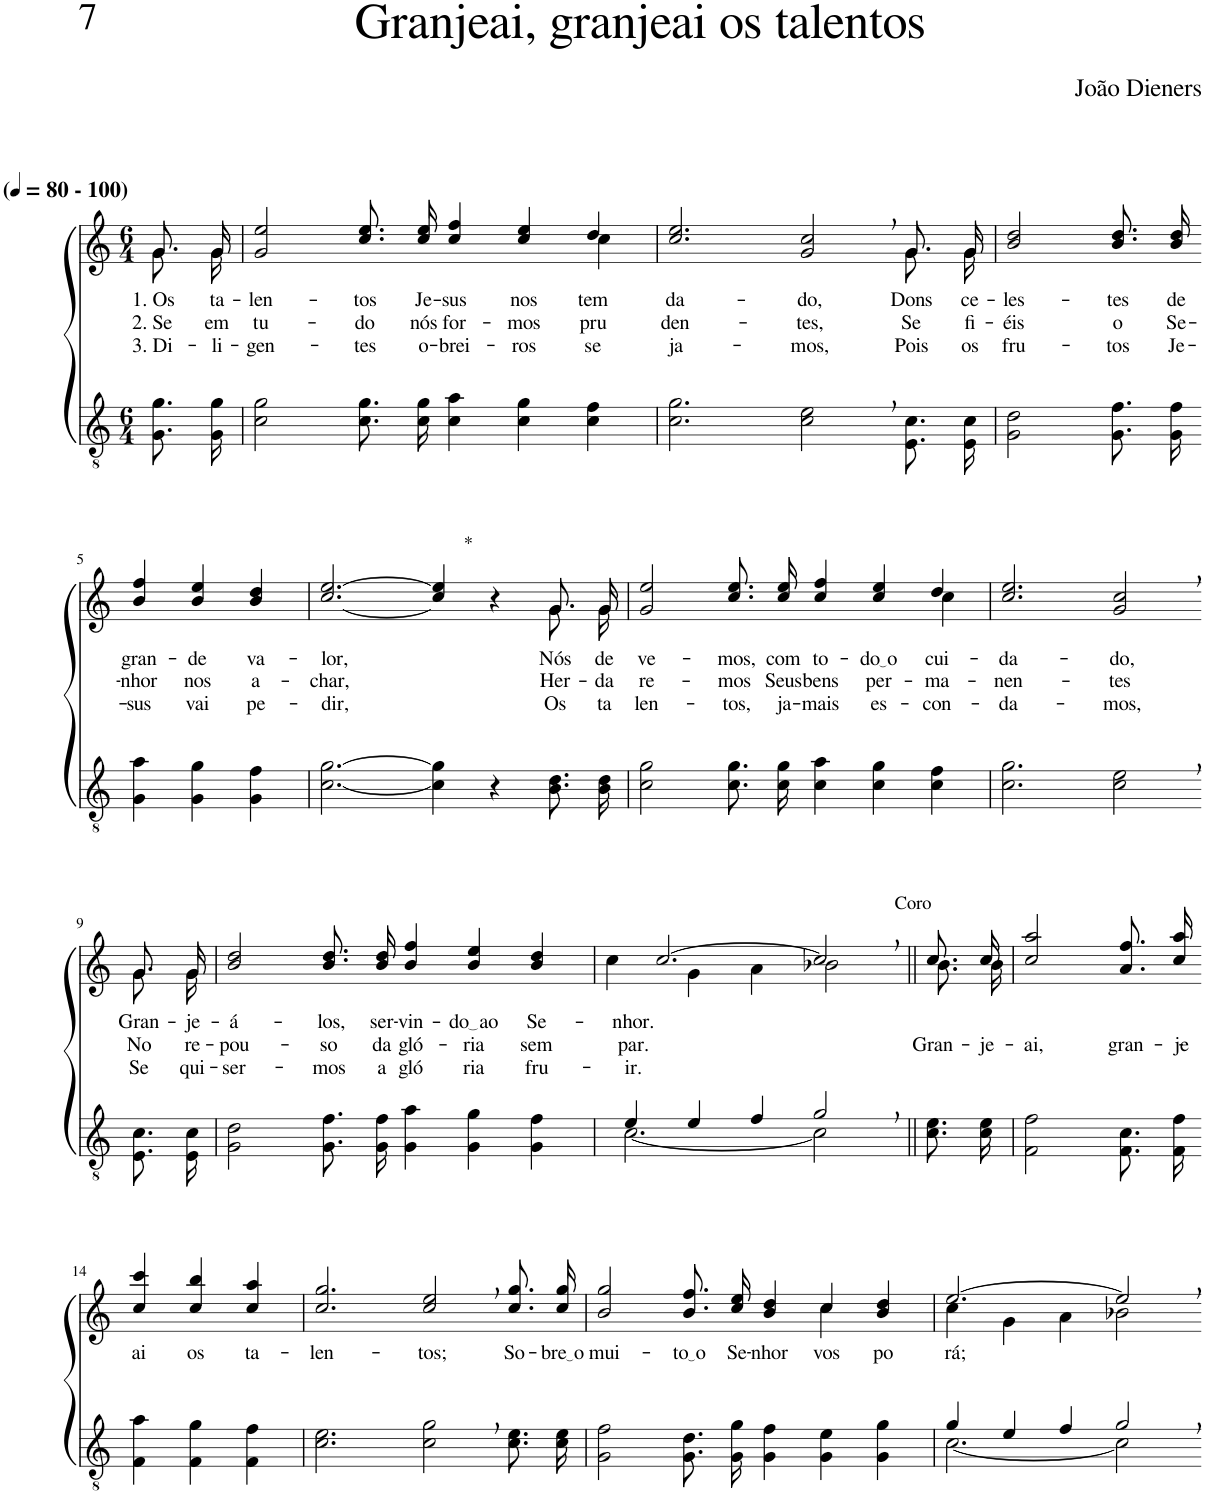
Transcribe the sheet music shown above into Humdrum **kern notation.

**kern	**kern	**text	**text	**text
*part2	*part1	*part1	*part1	*part1
*staff2	*staff1	*staff1	*staff1	*staff1
*I"Parte III e IV	*I"Parte I e II	*	*	*
*clefGv2	*clefG2	*	*	*
*Trd5c9	*Trd5c9	*	*	*
*k[]	*k[]	*	*	*
*M6/4	*M6/4	*	*	*
*MM80	*MM80	*	*	*
=1	=1	=1	=1	=1
!	!LO:TX:a:B:t=(	!	!	!
!	!LO:TX:a:B:t=- 100)	!	!	!
!	!	!LO:LY:b	!LO:LY:b	!LO:LY:b
*	*^	*	*	*
8.G\ 8.g\L	8.g/L	8.g\L	1. Os	2. Se	3. Di-
!	!	!	!LO:LY:b	!LO:LY:b	!LO:LY:b
16G\ 16g\Jk	16g/Jk	16g\Jk	ta-	em	-li-
=2	=2	=2	=2	=2	=2
!	!	!	!LO:LY:b	!LO:LY:b	!LO:LY:b
2c\ 2g\	2g/ 2ee/	4ryy	-len-	tu-	-gen-
!	!	!	!LO:LY:b	!LO:LY:b	!LO:LY:b
*	*v	*v	*	*	*
8.c\ 8.g\L	8.cc\ 8.ee\L	-tos	-do	-tes
!	!	!LO:LY:b	!LO:LY:b	!LO:LY:b
16c\ 16g\Jk	16cc\ 16ee\Jk	Je-	nós	o-
!	!	!LO:LY:b	!LO:LY:b	!LO:LY:b
4c\ 4a\	4cc/ 4ff/	-sus	for-	-brei-
!	!	!LO:LY:b	!LO:LY:b	!LO:LY:b
4c\ 4g\	4cc/ 4ee/	nos	-mos	-ros
*	*^	*	*	*
!	!	!	!LO:LY:b	!LO:LY:b	!LO:LY:b
4c\ 4f\	4dd/	4cc\	tem	pru-	se-
=3	=3	=3	=3	=3	=3
!	!	!	!LO:LY:b	!LO:LY:b	!LO:LY:b
2.c\ 2.g\	2.cc/ 2.ee/	4ryy	da-	-den-	-ja-
!	!	!	!LO:LY:b	!LO:LY:b	!LO:LY:b
*	*v	*v	*	*	*
2c\, 2e\,	2g/, 2cc/,	-do,	-tes,	-mos,
!	!	!LO:LY:b	!LO:LY:b	!LO:LY:b
*	*^	*	*	*
8.E/ 8.c/L	8.g/L	8.g\L	Dons	Se	Pois
!	!	!	!LO:LY:b	!LO:LY:b	!LO:LY:b
16E/ 16c/Jk	16g/Jk	16g\Jk	ce-	fi-	os
=4	=4	=4	=4	=4	=4
!	!	!	!LO:LY:b	!LO:LY:b	!LO:LY:b
*	*v	*v	*	*	*
2G\ 2d\	2b/ 2dd/	-les-	-éis	fru-
!	!	!LO:LY:b	!LO:LY:b	!LO:LY:b
8.G\ 8.f\L	8.b\ 8.dd\L	-tes	o	-tos
!	!	!LO:LY:b	!LO:LY:b	!LO:LY:b
16G\ 16f\Jk	16b\ 16dd\Jk	de	Se-	Je-
!!LO:LB:g=z
=5-	=5-	=5-	=5-	=5-
!	!	!LO:LY:b	!LO:LY:b	!LO:LY:b
4G\ 4a\	4b/ 4ff/	gran-	-nhor	-sus
!	!	!LO:LY:b	!LO:LY:b	!LO:LY:b
4G\ 4g\	4b/ 4ee/	-de	nos	vai
!	!	!LO:LY:b	!LO:LY:b	!LO:LY:b
4G\ 4f\	4b/ 4dd/	va-	a-	pe-
=6	=6	=6	=6	=6
!	!	!LO:LY:b	!LO:LY:b	!LO:LY:b
*	*^	*	*	*
[2.c\ [2.g\	[2.cc/ [2.ee/	4ryy	-lor,-	-char,	-dir,-
!	!LO:TX:a:t=*	!	!	!	!
*	*v	*v	*	*	*
4c\] 4g\]	4cc/] 4ee/]	.	.	.
4r	4r	.	.	.
*	*^	*	*	*
!	!	!	!LO:LY:b	!LO:LY:b	!LO:LY:b
8.B\ 8.d\L	8.g/L	8.g\L	-Nós	Her-	-Os
!	!	!	!LO:LY:b	!LO:LY:b	!LO:LY:b
16B\ 16d\Jk	16g/Jk	16g\Jk	de-	-da-	ta-
=7	=7	=7	=7	=7	=7
!	!	!	!LO:LY:b	!LO:LY:b	!LO:LY:b
2c\ 2g\	2g/ 2ee/	4ryy	-ve-	-re-	-len-
!	!	!	!LO:LY:b	!LO:LY:b	!LO:LY:b
*	*v	*v	*	*	*
8.c\ 8.g\L	8.cc\ 8.ee\L	-mos,	-mos	-tos,
!	!	!LO:LY:b	!LO:LY:b	!LO:LY:b
16c\ 16g\Jk	16cc\ 16ee\Jk	com	Seus	ja-
!	!	!LO:LY:b	!LO:LY:b	!LO:LY:b
4c\ 4a\	4cc/ 4ff/	to-	bens	-mais
!	!	!LO:LY:b	!LO:LY:b	!LO:LY:b
4c\ 4g\	4cc/ 4ee/	do o	per-	es-
!	!	!LO:LY:b	!LO:LY:b	!LO:LY:b
*	*^	*	*	*
4c\ 4f\	4dd/	4cc\	cui-	-ma-	-con-
=8	=8	=8	=8	=8	=8
!	!	!	!LO:LY:b	!LO:LY:b	!LO:LY:b
*	*v	*v	*	*	*
2.c\ 2.g\	2.cc/ 2.ee/	-da-	-nen-	-da-
!	!	!LO:LY:b	!LO:LY:b	!LO:LY:b
2c\, 2e\,	2g/, 2cc/,	-do,	-tes	-mos,
!!LO:LB:g=z
=9-	=9-	=9-	=9-	=9-
!	!	!LO:LY:b	!LO:LY:b	!LO:LY:b
*	*^	*	*	*
8.E/ 8.c/L	8.g\L	8.g/L	Gran-	No	Se
!	!	!	!LO:LY:b	!LO:LY:b	!LO:LY:b
16E/ 16c/Jk	16g\Jk	16g/Jk	-je-	re-	qui-
=10	=10	=10	=10	=10	=10
!	!	!	!LO:LY:b	!LO:LY:b	!LO:LY:b
*	*v	*v	*	*	*
2G\ 2d\	2b/ 2dd/	-á-	-pou-	-ser-
!	!	!LO:LY:b	!LO:LY:b	!LO:LY:b
8.G\ 8.f\L	8.b\ 8.dd\L	-los,	-so	-mos
!	!	!LO:LY:b	!LO:LY:b	!LO:LY:b
16G\ 16f\Jk	16b\ 16dd\Jk	ser-	da	a
!	!	!LO:LY:b	!LO:LY:b	!LO:LY:b
4G\ 4a\	4b/ 4ff/	-vin-	gló-	gló
!	!	!LO:LY:b	!LO:LY:b	!LO:LY:b
4G\ 4g\	4b/ 4ee/	do ao	-ria	ria
!	!	!LO:LY:b	!LO:LY:b	!LO:LY:b
4G\ 4f\	4b/ 4dd/	Se-	sem	fru-
=11	=11	=11	=11	=11
*^	*	*	*	*
!	!	!	!LO:LY:b	!LO:LY:b	!LO:LY:b
*	*	*^	*	*	*
4e/	[2.c\	[2.cc/	4cc\	-nhor.	par.	-ir.
4e/	.	.	4g\	.	.	.
4f/	.	.	4a\	.	.	.
!	!	!LO:TX:a:t=Coro	!	!	!	!
2g,/	2c\]	2cc,/]	2b-X\	.	.	.
=12||	=12||	=12||	=12||	=12||	=12||	=12||
!	!	!	!	!	!LO:LY:b	!
*v	*v	*	*	*	*	*
8.c\ 8.e\L	8.cc/L	8.b\L	.	Gran-	.
!	!	!	!	!LO:LY:b	!
16c\ 16e\Jk	16cc/Jk	16b\Jk	.	-je-	.
=13	=13	=13	=13	=13	=13
!	!	!	!	!LO:LY:b	!
*	*v	*v	*	*	*
2F\ 2f\	2cc/ 2aa/	.	-ai,	.
!	!	!	!LO:LY:b	!
8.F\ 8.c\L	8.a\ 8.ff\L	.	gran-	.
!	!	!	!LO:LY:b	!
16F\ 16f\Jk	16cc\ 16aa\Jk	.	-je-	.
!!LO:LB:g=z
=14-	=14-	=14-	=14-	=14-
!	!	!LO:LY:b	!	!
4F\ 4a\	4cc/ 4ccc/	ai	.	.
!	!	!LO:LY:b	!	!
4F\ 4g\	4cc/ 4bb/	os	.	.
!	!	!LO:LY:b	!	!
4F\ 4f\	4cc/ 4aa/	ta-	.	.
=15	=15	=15	=15	=15
!	!	!LO:LY:b	!	!
2.c\ 2.e\	2.cc/ 2.gg/	-len-	.	.
!	!	!LO:LY:b	!	!
2c\, 2g\,	2cc/, 2ee/,	-tos;	.	.
!	!	!LO:LY:b	!	!
8.c\ 8.e\L	8.cc\ 8.gg\L	So-	.	.
!	!	!LO:LY:b	!	!
16c\ 16e\Jk	16cc\ 16gg\Jk	bre o	.	.
=16	=16	=16	=16	=16
!	!	!LO:LY:b	!	!
*	*^	*	*	*
2G\ 2f\	2b/ 2gg/	1ryy	mui-	.	.
!	!	!	!LO:LY:b	!	!
8.G\ 8.d\L	8.b\ 8.ff\L	.	to o	.	.
!	!	!	!LO:LY:b	!	!
16G\ 16g\Jk	16cc\ 16ee\Jk	.	Se-	.	.
!	!	!	!LO:LY:b	!	!
4G\ 4f\	4b/ 4dd/	.	-nhor	.	.
!	!	!	!LO:LY:b	!	!
4G\ 4e\	4cc/	4cc\	vos	.	.
!	!	!	!LO:LY:b	!	!
4G\ 4g\	4b/ 4dd/	4ryy	po-	.	.
=17	=17	=17	=17	=17	=17
*^	*	*	*	*	*
!	!	!	!	!LO:LY:b	!	!
4g/	[2.c\	[2.ee/	4cc\	-rá;	.	.
4e/	.	.	4g\	.	.	.
4f/	.	.	4a\	.	.	.
2g,/	2c\]	2ee,/]	2b-X\	.	.	.
*v	*v	*	*	*	*	*
*	*v	*v	*	*	*
=-	=-	=-	=-	=-
*-	*-	*-	*-	*-
